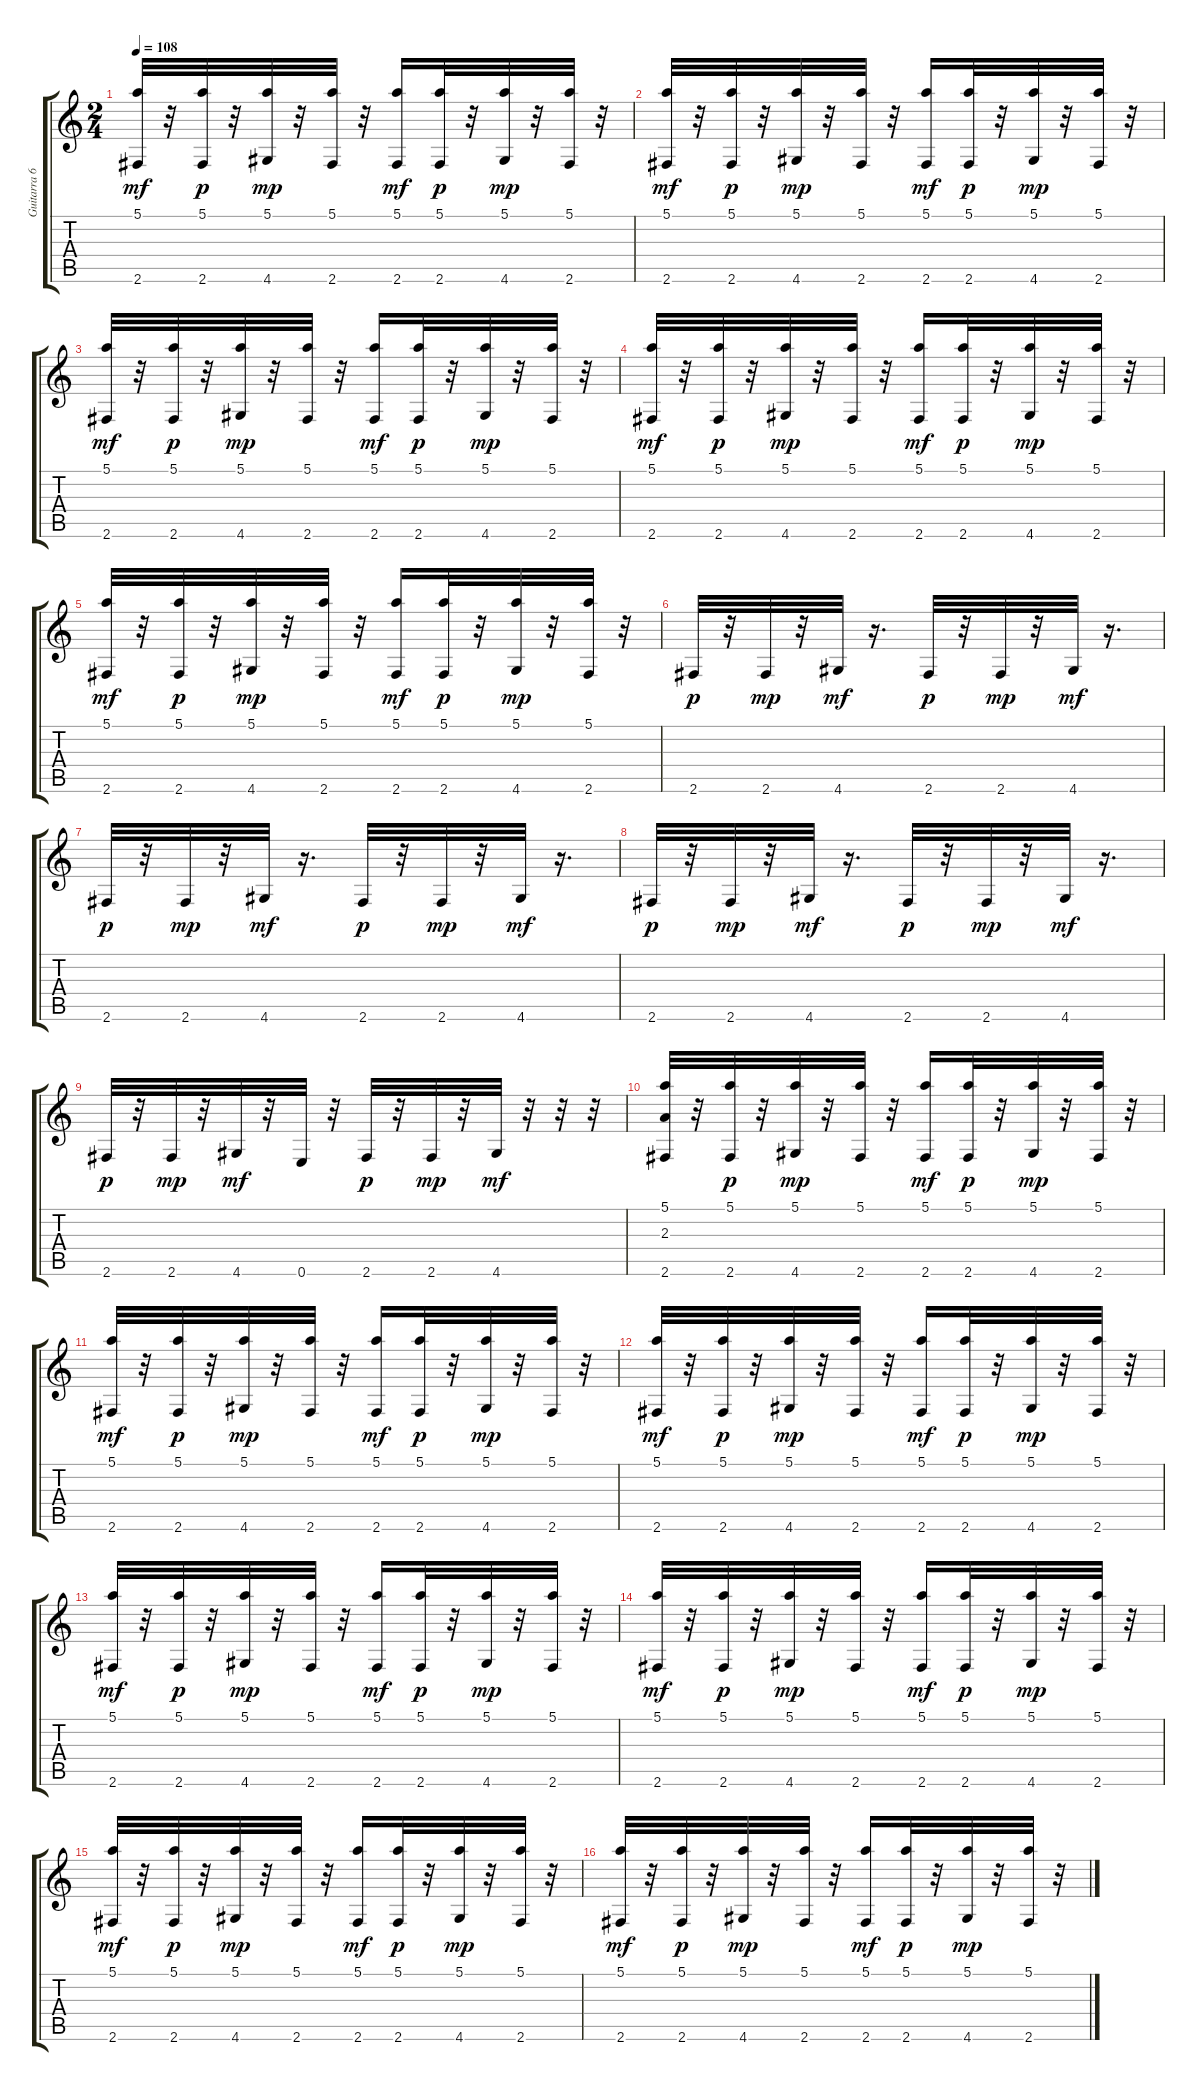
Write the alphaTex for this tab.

\track ("Guitarra 6" "Guitarra 6") {instrument acousticguitarsteel}
\staff {score tabs}
\tuning (E4 B3 G3 D3 A2 E2) {hide}
\ts (2 4)
\tempo 108
\clef g2
\ks c
(5.1 2.6).32{dy mf} r.32 (5.1 2.6).32{dy p} r.32 (5.1 4.6).32{dy mp} r.32 (5.1 2.6).32 r.32 (5.1 2.6).16{dy mf} (5.1 2.6).32{dy p} r.32 (5.1 4.6).32{dy mp} r.32 (5.1 2.6).32 r.32 |
(5.1 2.6).32{dy mf} r.32 (5.1 2.6).32{dy p} r.32 (5.1 4.6).32{dy mp} r.32 (5.1 2.6).32 r.32 (5.1 2.6).16{dy mf} (5.1 2.6).32{dy p} r.32 (5.1 4.6).32{dy mp} r.32 (5.1 2.6).32 r.32 |
(5.1 2.6).32{dy mf} r.32 (5.1 2.6).32{dy p} r.32 (5.1 4.6).32{dy mp} r.32 (5.1 2.6).32 r.32 (5.1 2.6).16{dy mf} (5.1 2.6).32{dy p} r.32 (5.1 4.6).32{dy mp} r.32 (5.1 2.6).32 r.32 |
(5.1 2.6).32{dy mf} r.32 (5.1 2.6).32{dy p} r.32 (5.1 4.6).32{dy mp} r.32 (5.1 2.6).32 r.32 (5.1 2.6).16{dy mf} (5.1 2.6).32{dy p} r.32 (5.1 4.6).32{dy mp} r.32 (5.1 2.6).32 r.32 |
(5.1 2.6).32{dy mf} r.32 (5.1 2.6).32{dy p} r.32 (5.1 4.6).32{dy mp} r.32 (5.1 2.6).32 r.32 (5.1 2.6).16{dy mf} (5.1 2.6).32{dy p} r.32 (5.1 4.6).32{dy mp} r.32 (5.1 2.6).32 r.32 |
2.6.32{dy p} r.32 2.6.32{dy mp} r.32 4.6.32{dy mf} r.16{d} 2.6.32{dy p} r.32 2.6.32{dy mp} r.32 4.6.32{dy mf} r.16{d} |
2.6.32{dy p} r.32 2.6.32{dy mp} r.32 4.6.32{dy mf} r.16{d} 2.6.32{dy p} r.32 2.6.32{dy mp} r.32 4.6.32{dy mf} r.16{d} |
2.6.32{dy p} r.32 2.6.32{dy mp} r.32 4.6.32{dy mf} r.16{d} 2.6.32{dy p} r.32 2.6.32{dy mp} r.32 4.6.32{dy mf} r.16{d} |
2.6.32{dy p} r.32 2.6.32{dy mp} r.32 4.6.32{dy mf} r.32 0.6.32 r.32 2.6.32{dy p} r.32 2.6.32{dy mp} r.32 4.6.32{dy mf} r.32 r.32 r.32 |
(5.1 2.3 2.6).32 r.32 (5.1 2.6).32{dy p} r.32 (5.1 4.6).32{dy mp} r.32 (5.1 2.6).32 r.32 (5.1 2.6).16{dy mf} (5.1 2.6).32{dy p} r.32 (5.1 4.6).32{dy mp} r.32 (5.1 2.6).32 r.32 |
(5.1 2.6).32{dy mf} r.32 (5.1 2.6).32{dy p} r.32 (5.1 4.6).32{dy mp} r.32 (5.1 2.6).32 r.32 (5.1 2.6).16{dy mf} (5.1 2.6).32{dy p} r.32 (5.1 4.6).32{dy mp} r.32 (5.1 2.6).32 r.32 |
(5.1 2.6).32{dy mf} r.32 (5.1 2.6).32{dy p} r.32 (5.1 4.6).32{dy mp} r.32 (5.1 2.6).32 r.32 (5.1 2.6).16{dy mf} (5.1 2.6).32{dy p} r.32 (5.1 4.6).32{dy mp} r.32 (5.1 2.6).32 r.32 |
(5.1 2.6).32{dy mf} r.32 (5.1 2.6).32{dy p} r.32 (5.1 4.6).32{dy mp} r.32 (5.1 2.6).32 r.32 (5.1 2.6).16{dy mf} (5.1 2.6).32{dy p} r.32 (5.1 4.6).32{dy mp} r.32 (5.1 2.6).32 r.32 |
(5.1 2.6).32{dy mf} r.32 (5.1 2.6).32{dy p} r.32 (5.1 4.6).32{dy mp} r.32 (5.1 2.6).32 r.32 (5.1 2.6).16{dy mf} (5.1 2.6).32{dy p} r.32 (5.1 4.6).32{dy mp} r.32 (5.1 2.6).32 r.32 |
(5.1 2.6).32{dy mf} r.32 (5.1 2.6).32{dy p} r.32 (5.1 4.6).32{dy mp} r.32 (5.1 2.6).32 r.32 (5.1 2.6).16{dy mf} (5.1 2.6).32{dy p} r.32 (5.1 4.6).32{dy mp} r.32 (5.1 2.6).32 r.32 |
(5.1 2.6).32{dy mf} r.32 (5.1 2.6).32{dy p} r.32 (5.1 4.6).32{dy mp} r.32 (5.1 2.6).32 r.32 (5.1 2.6).16{dy mf} (5.1 2.6).32{dy p} r.32 (5.1 4.6).32{dy mp} r.32 (5.1 2.6).32 r.32
